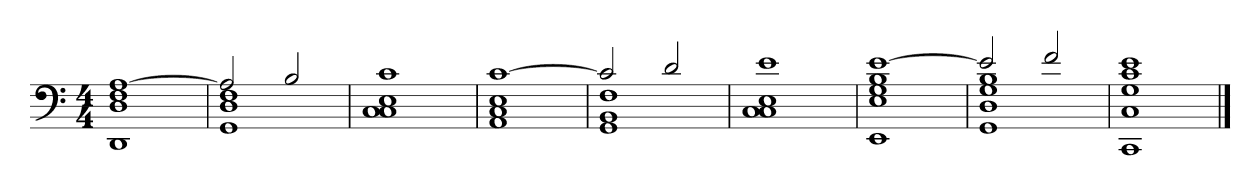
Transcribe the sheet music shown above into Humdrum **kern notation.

**kern
*part1
*staff1
*clefF4
*k[]
*M4/4
=1
1DD 1D 1F [1A
=2
*^
2A]	1GG 1D 1F
2B	.
*v	*v
=3
1C 1C 1E 1c
=4
1AA 1C 1E [1c
=5
*^
2c]	1GG 1BB 1F
2d	.
*v	*v
=6
1C 1C 1E 1e
=7
1EE 1E 1G 1B [1e
=8
*^
2e]	1GG 1D 1G 1B
2f	.
*v	*v
=9
1CC 1C 1G 1c 1e
==
*-
